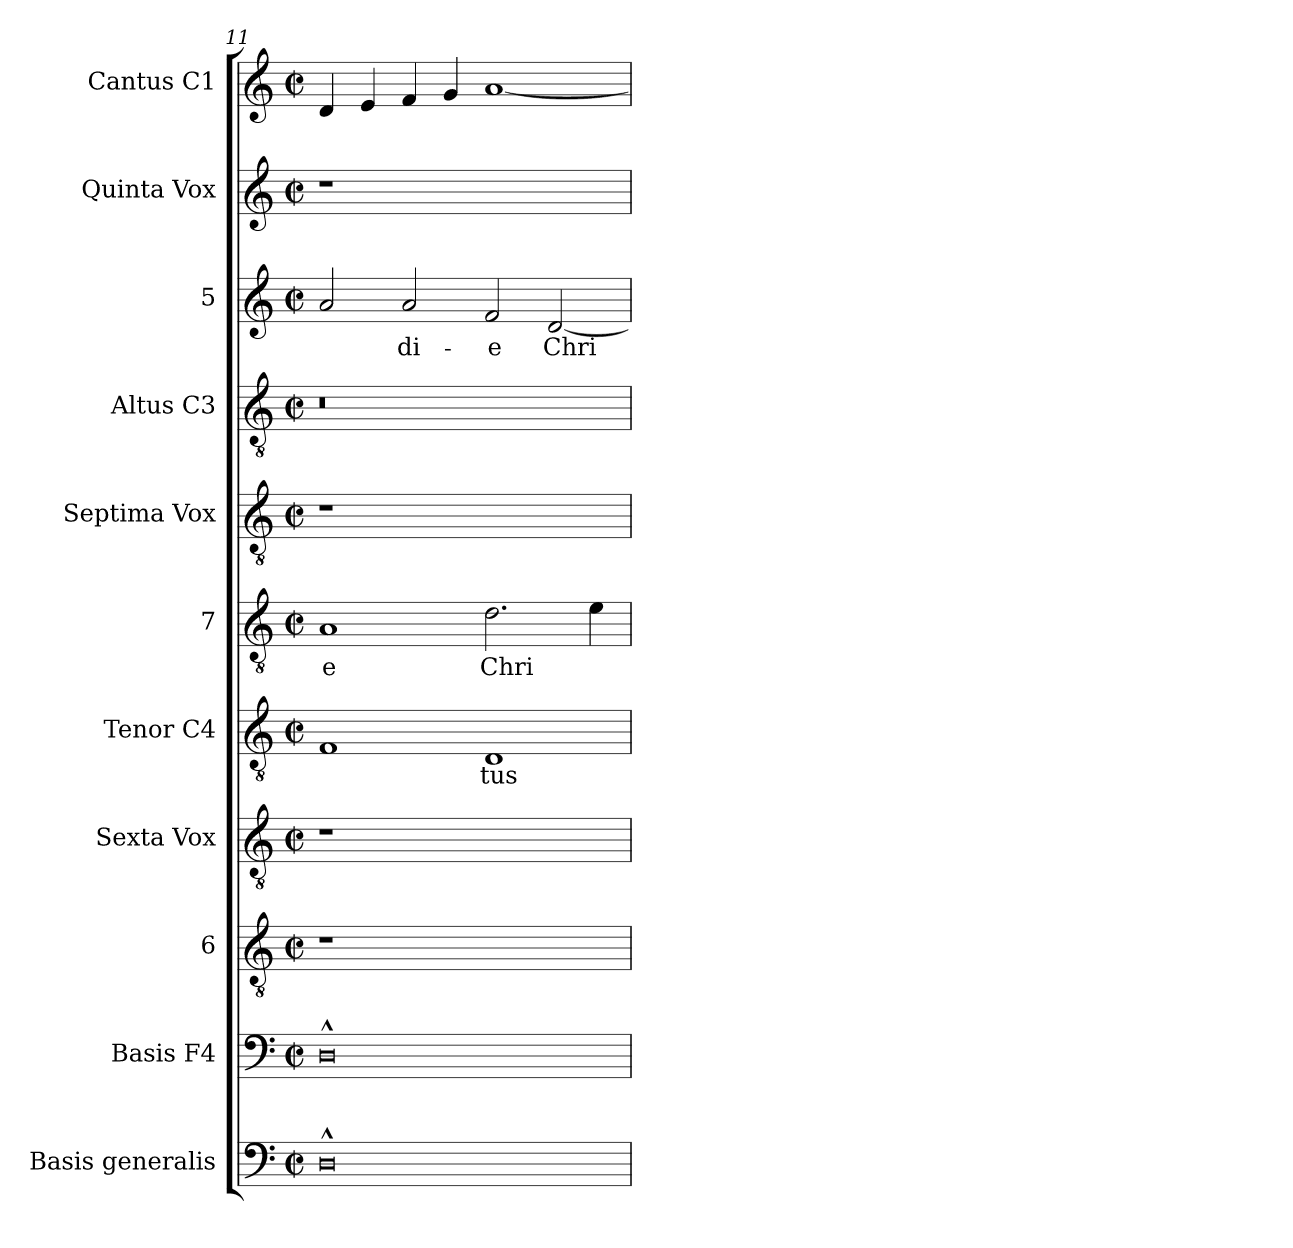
**kern	**text	**kern	**text	**kern	**kern	**kern	**text	**kern	**text	**kern	**kern	**kern	**text	**kern	**kern	**text
*part11	*part11	*part10	*part10	*part9	*part8	*part7	*part7	*part6	*part6	*part5	*part4	*part3	*part3	*part2	*part1	*part1
*staff11	*staff11	*staff10	*staff10	*staff9	*staff8	*staff7	*staff7	*staff6	*staff6	*staff5	*staff4	*staff3	*staff3	*staff2	*staff1	*staff1
*I"Basis  generalis	*	*I"Basis  F4	*	*I"6	*I"Sexta  Vox	*I"Tenor  C4	*	*I"7	*	*I"Septima  Vox	*I"Altus  C3	*I"5	*	*I"Quinta  Vox	*I"Cantus  C1	*
*	*	*I'B	*	*	*	*I'T	*	*	*	*	*I'A	*	*	*	*I'C	*
!!LO:PB:g=z
*clefF4	*	*clefF4	*	*clefGv2	*clefGv2	*clefGv2	*	*clefGv2	*	*clefGv2	*clefGv2	*clefG2	*	*clefG2	*clefG2	*
*k[]	*	*k[]	*	*k[]	*k[]	*k[]	*	*k[]	*	*k[]	*k[]	*k[]	*	*k[]	*k[]	*
*C:	*	*C:	*	*C:	*C:	*C:	*	*C:	*	*C:	*C:	*C:	*	*C:	*C:	*
*M2/2	*	*M2/2	*	*M2/2	*M2/2	*M2/2	*	*M2/2	*	*M2/2	*M2/2	*M2/2	*	*M2/2	*M2/2	*
*met(c|)	*	*met(c|)	*	*met(c|)	*met(c|)	*met(c|)	*	*met(c|)	*	*met(c|)	*met(c|)	*met(c|)	*	*met(c|)	*met(c|)	*
=11	=11	=11	=11	=11	=11	=11	=11	=11	=11	=11	=11	=11	=11	=11	=11	=11
!	!LO:LY:a:cj	!	!LO:LY:b:cj	!	!	!	!LO:LY:b:cj	!	!LO:LY:b:cj	!	!	!	!LO:LY:b:cj	!	!	!LO:LY:b:cj
0D^^>	.	0D^^>	.	1r	1r	1F	--	1A	-e	1r	0r	2a/	--	1r	4d/	--
!	!	!	!	!	!	!	!	!	!	!	!	!	!	!	!	!LO:LY:b:cj
.	.	.	.	.	.	.	.	.	.	.	.	.	.	.	4e/	--
!	!	!	!	!	!	!	!	!	!	!	!	!	!LO:LY:b:cj	!	!	!LO:LY:b:cj
.	.	.	.	.	.	.	.	.	.	.	.	2a/	-di-	.	4f/	--
!	!	!	!	!	!	!	!	!	!	!	!	!	!	!	!	!LO:LY:b:cj
.	.	.	.	.	.	.	.	.	.	.	.	.	.	.	4g/	--
!	!	!	!	!	!	!	!LO:LY:b:cj	!	!LO:LY:b:cj	!	!	!	!LO:LY:b:cj	!	!	!LO:LY:b:cj
.	.	.	.	1ryy	1ryy	1D	-tus	2.d\	Chri-	1ryy	.	2f/	-e	1ryy	[<1a	--
!	!	!	!	!	!	!	!	!	!	!	!	!	!LO:LY:b:cj	!	!	!
.	.	.	.	.	.	.	.	.	.	.	.	[<2d/	Chri-	.	.	.
!	!	!	!	!	!	!	!	!	!LO:LY:b:cj	!	!	!	!	!	!	!
.	.	.	.	.	.	.	.	4e\	--	.	.	.	.	.	.	.
=	=	=	=	=	=	=	=	=	=	=	=	=	=	=	=	=
*-	*-	*-	*-	*-	*-	*-	*-	*-	*-	*-	*-	*-	*-	*-	*-	*-
